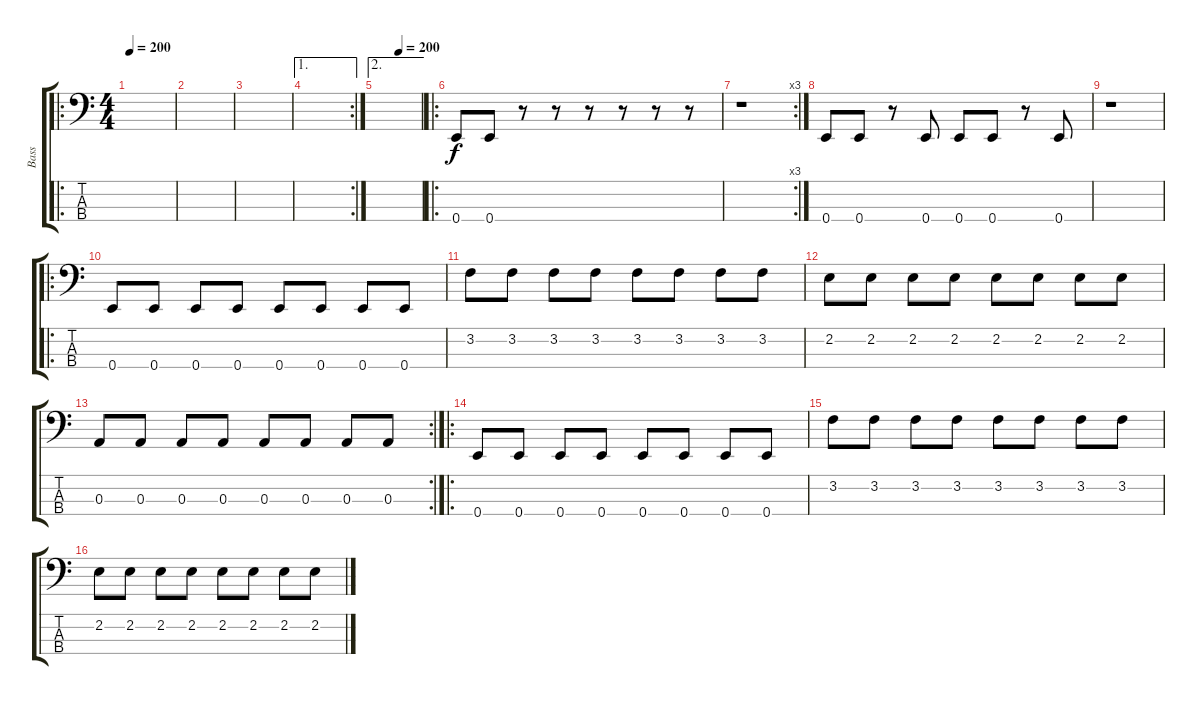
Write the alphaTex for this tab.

\track ("Bass" "Bass") {instrument electricbassfinger}
\staff {score tabs}
\tuning (G2 D2 A1 E1) {hide}
\ro
\ts (4 4)
\tempo 200
\tempo 140
\tempo 200
\clef f4
\ks c
|
|
|
\ae 1
\rc 2
|
\ae 2
\tempo (200 0.5)
|
\ro
0.4.8 0.4.8 r.8 r.8 r.8 r.8 r.8 r.8 |
\rc 3
r.1 |
0.4.8 0.4.8 r.8 0.4.8 0.4.8 0.4.8 r.8 0.4.8 |
r.1 |
\ro
0.4.8 0.4.8 0.4.8 0.4.8 0.4.8 0.4.8 0.4.8 0.4.8 |
3.2.8 3.2.8 3.2.8 3.2.8 3.2.8 3.2.8 3.2.8 3.2.8 |
2.2.8 2.2.8 2.2.8 2.2.8 2.2.8 2.2.8 2.2.8 2.2.8 |
\rc 2
0.3.8 0.3.8 0.3.8 0.3.8 0.3.8 0.3.8 0.3.8 0.3.8 |
\ro
0.4.8 0.4.8 0.4.8 0.4.8 0.4.8 0.4.8 0.4.8 0.4.8 |
3.2.8 3.2.8 3.2.8 3.2.8 3.2.8 3.2.8 3.2.8 3.2.8 |
2.2.8 2.2.8 2.2.8 2.2.8 2.2.8 2.2.8 2.2.8 2.2.8
